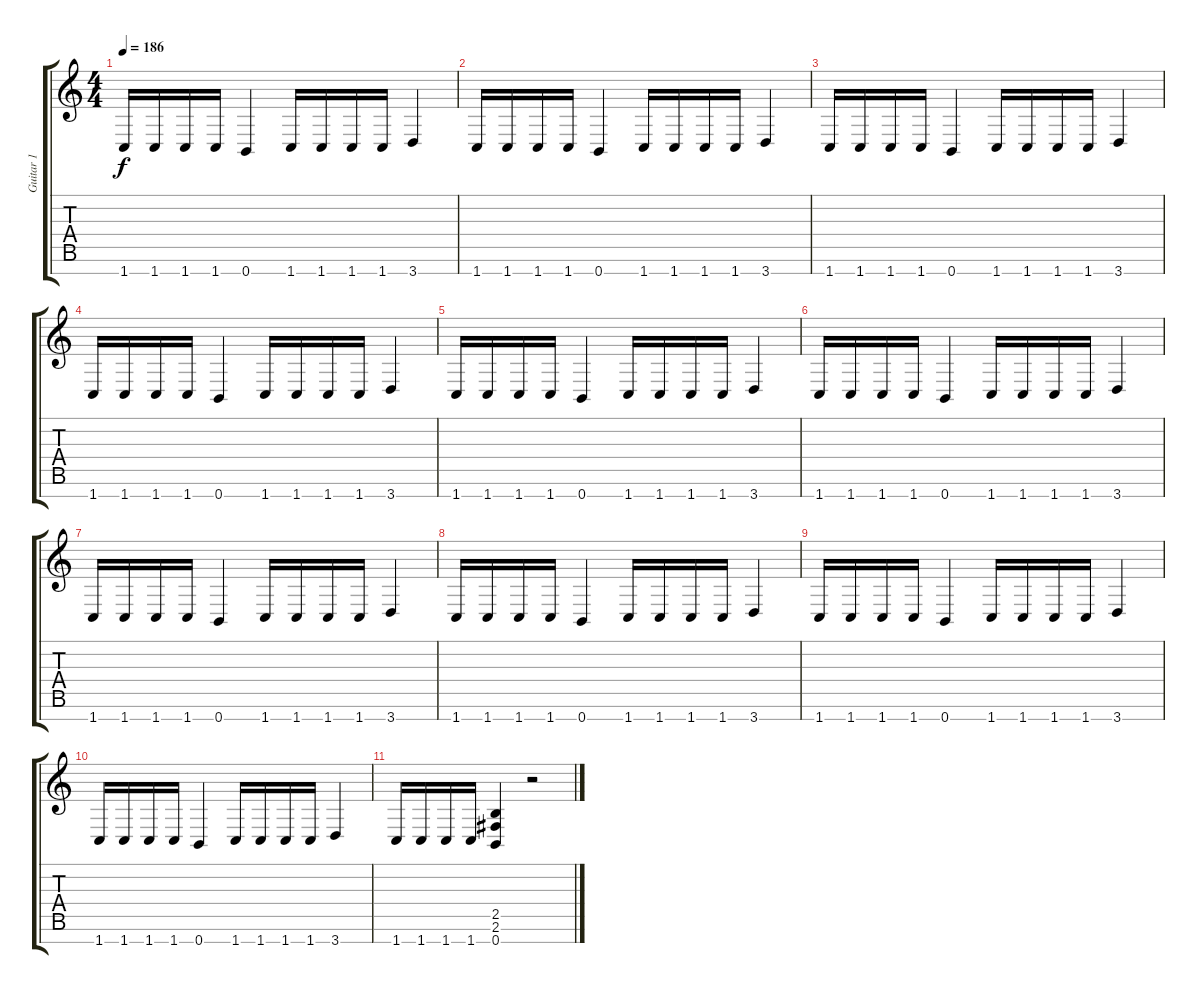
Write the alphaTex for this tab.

\track ("Guitar 1" "Guitar 1") {instrument distortionguitar}
\staff {score tabs}
\tuning (E4 B3 G3 D3 A2 E2 B1) {hide}
\ts (4 4)
\tempo 186
\clef g2
\ks c
1.7.16{dy f} 1.7.16 1.7.16 1.7.16 0.7.4 1.7.16 1.7.16 1.7.16 1.7.16 3.7.4 |
1.7.16 1.7.16 1.7.16 1.7.16 0.7.4 1.7.16 1.7.16 1.7.16 1.7.16 3.7.4 |
1.7.16 1.7.16 1.7.16 1.7.16 0.7.4 1.7.16 1.7.16 1.7.16 1.7.16 3.7.4 |
1.7.16 1.7.16 1.7.16 1.7.16 0.7.4 1.7.16 1.7.16 1.7.16 1.7.16 3.7.4 |
1.7.16 1.7.16 1.7.16 1.7.16 0.7.4 1.7.16 1.7.16 1.7.16 1.7.16 3.7.4 |
1.7.16 1.7.16 1.7.16 1.7.16 0.7.4 1.7.16 1.7.16 1.7.16 1.7.16 3.7.4 |
1.7.16 1.7.16 1.7.16 1.7.16 0.7.4 1.7.16 1.7.16 1.7.16 1.7.16 3.7.4 |
1.7.16 1.7.16 1.7.16 1.7.16 0.7.4 1.7.16 1.7.16 1.7.16 1.7.16 3.7.4 |
1.7.16 1.7.16 1.7.16 1.7.16 0.7.4 1.7.16 1.7.16 1.7.16 1.7.16 3.7.4 |
1.7.16 1.7.16 1.7.16 1.7.16 0.7.4 1.7.16 1.7.16 1.7.16 1.7.16 3.7.4 |
1.7.16 1.7.16 1.7.16 1.7.16 (2.5 2.6 0.7).4 r.2
